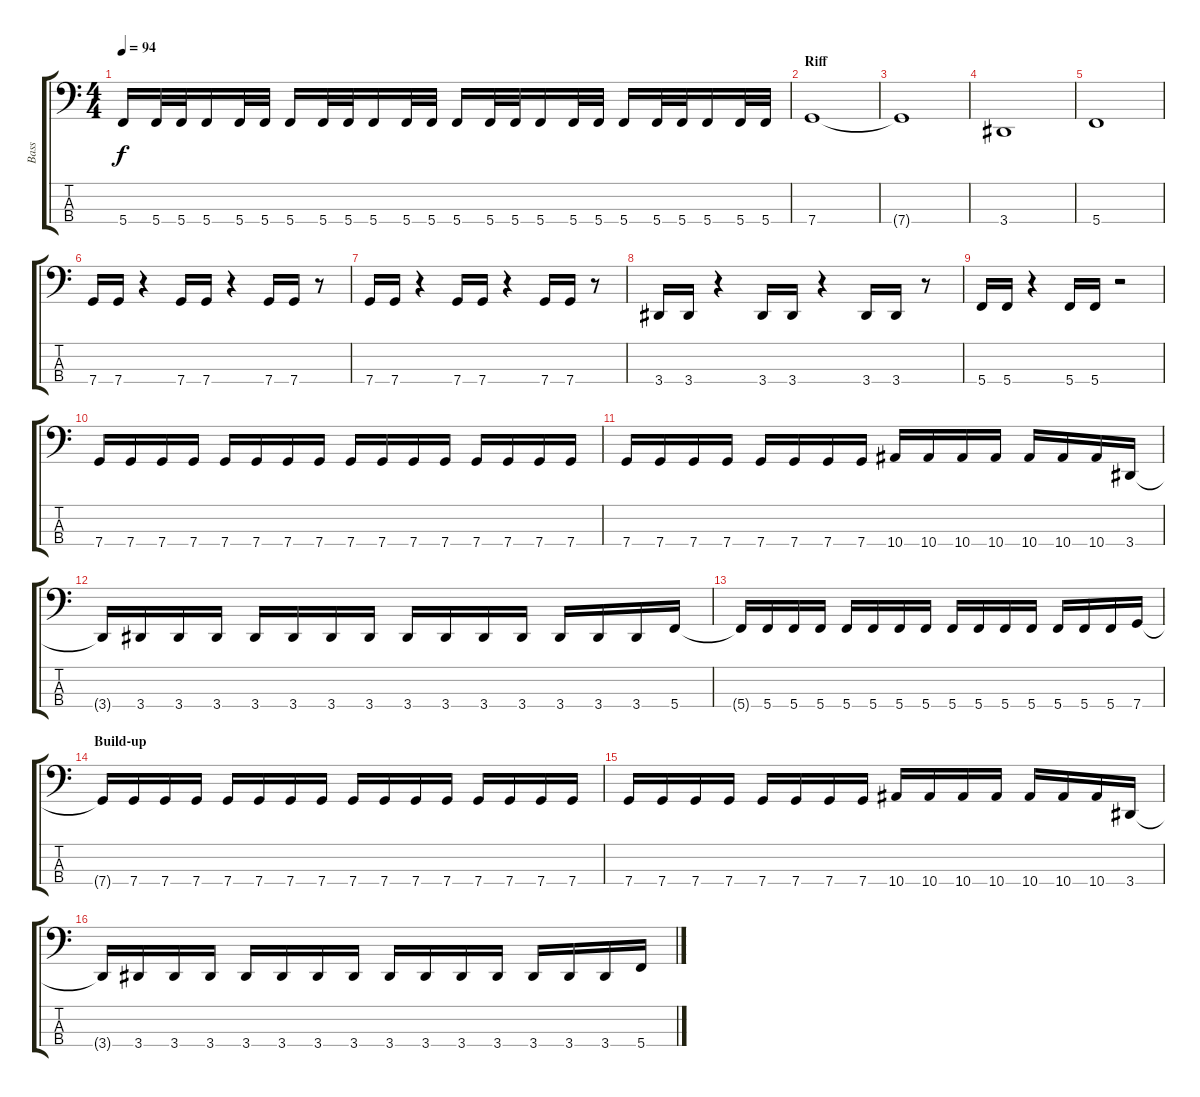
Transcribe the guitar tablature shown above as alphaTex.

\track ("Bass" "Bass") {instrument electricbasspick}
\staff {score tabs}
\tuning (F2 C2 G1 C1) {hide}
\ts (4 4)
\tempo 94
\clef f4
\ks c
5.4.16{dy f} 5.4.32 5.4.32 5.4.16 5.4.32 5.4.32 5.4.16 5.4.32 5.4.32 5.4.16 5.4.32 5.4.32 5.4.16 5.4.32 5.4.32 5.4.16 5.4.32 5.4.32 5.4.16 5.4.32 5.4.32 5.4.16 5.4.32 5.4.32 |
\section ("" "Riff")
7.4.1 |
7.4{t}.1 |
3.4.1 |
5.4.1 |
7.4.16 7.4.16 r.4 7.4.16 7.4.16 r.4 7.4.16 7.4.16 r.8 |
7.4.16 7.4.16 r.4 7.4.16 7.4.16 r.4 7.4.16 7.4.16 r.8 |
3.4.16 3.4.16 r.4 3.4.16 3.4.16 r.4 3.4.16 3.4.16 r.8 |
5.4.16 5.4.16 r.4 5.4.16 5.4.16 r.2 |
7.4.16 7.4.16 7.4.16 7.4.16 7.4.16 7.4.16 7.4.16 7.4.16 7.4.16 7.4.16 7.4.16 7.4.16 7.4.16 7.4.16 7.4.16 7.4.16 |
7.4.16 7.4.16 7.4.16 7.4.16 7.4.16 7.4.16 7.4.16 7.4.16 10.4.16 10.4.16 10.4.16 10.4.16 10.4.16 10.4.16 10.4.16 3.4.16 |
3.4{t}.16 3.4.16 3.4.16 3.4.16 3.4.16 3.4.16 3.4.16 3.4.16 3.4.16 3.4.16 3.4.16 3.4.16 3.4.16 3.4.16 3.4.16 5.4.16 |
5.4{t}.16 5.4.16 5.4.16 5.4.16 5.4.16 5.4.16 5.4.16 5.4.16 5.4.16 5.4.16 5.4.16 5.4.16 5.4.16 5.4.16 5.4.16 7.4.16 |
\section ("" "Build-up")
7.4{t}.16 7.4.16 7.4.16 7.4.16 7.4.16 7.4.16 7.4.16 7.4.16 7.4.16 7.4.16 7.4.16 7.4.16 7.4.16 7.4.16 7.4.16 7.4.16 |
7.4.16 7.4.16 7.4.16 7.4.16 7.4.16 7.4.16 7.4.16 7.4.16 10.4.16 10.4.16 10.4.16 10.4.16 10.4.16 10.4.16 10.4.16 3.4.16 |
3.4{t}.16 3.4.16 3.4.16 3.4.16 3.4.16 3.4.16 3.4.16 3.4.16 3.4.16 3.4.16 3.4.16 3.4.16 3.4.16 3.4.16 3.4.16 5.4.16
